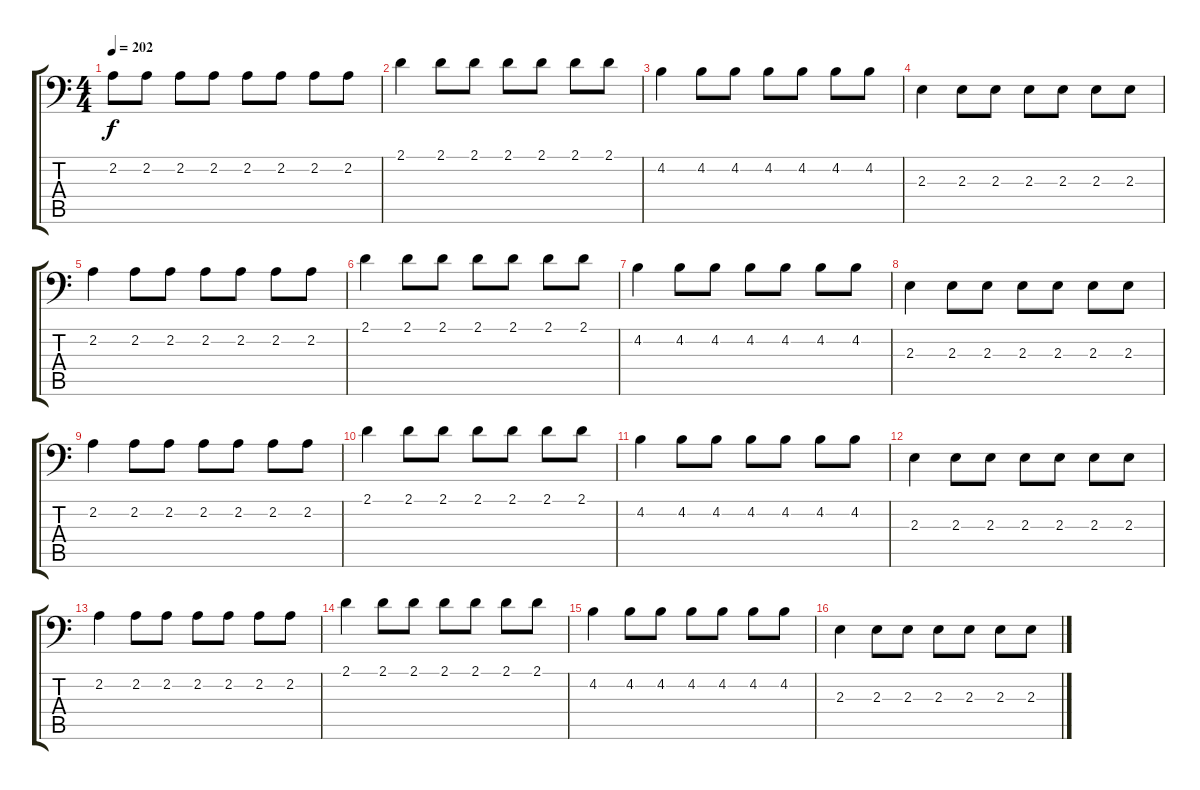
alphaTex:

\track "" {instrument electricbassfinger}
\staff {score tabs}
\tuning (C3 G2 D2 A1 E1 B0) {hide}
\ts (4 4)
\tempo 202
\clef f4
\ks c
2.2.8{dy f} 2.2.8 2.2.8 2.2.8 2.2.8 2.2.8 2.2.8 2.2.8 |
2.1.4 2.1.8 2.1.8 2.1.8 2.1.8 2.1.8 2.1.8 |
4.2.4 4.2.8 4.2.8 4.2.8 4.2.8 4.2.8 4.2.8 |
2.3.4 2.3.8 2.3.8 2.3.8 2.3.8 2.3.8 2.3.8 |
2.2.4 2.2.8 2.2.8 2.2.8 2.2.8 2.2.8 2.2.8 |
2.1.4 2.1.8 2.1.8 2.1.8 2.1.8 2.1.8 2.1.8 |
4.2.4 4.2.8 4.2.8 4.2.8 4.2.8 4.2.8 4.2.8 |
2.3.4 2.3.8 2.3.8 2.3.8 2.3.8 2.3.8 2.3.8 |
2.2.4 2.2.8 2.2.8 2.2.8 2.2.8 2.2.8 2.2.8 |
2.1.4 2.1.8 2.1.8 2.1.8 2.1.8 2.1.8 2.1.8 |
4.2.4 4.2.8 4.2.8 4.2.8 4.2.8 4.2.8 4.2.8 |
2.3.4 2.3.8 2.3.8 2.3.8 2.3.8 2.3.8 2.3.8 |
2.2.4 2.2.8 2.2.8 2.2.8 2.2.8 2.2.8 2.2.8 |
2.1.4 2.1.8 2.1.8 2.1.8 2.1.8 2.1.8 2.1.8 |
4.2.4 4.2.8 4.2.8 4.2.8 4.2.8 4.2.8 4.2.8 |
2.3.4 2.3.8 2.3.8 2.3.8 2.3.8 2.3.8 2.3.8
